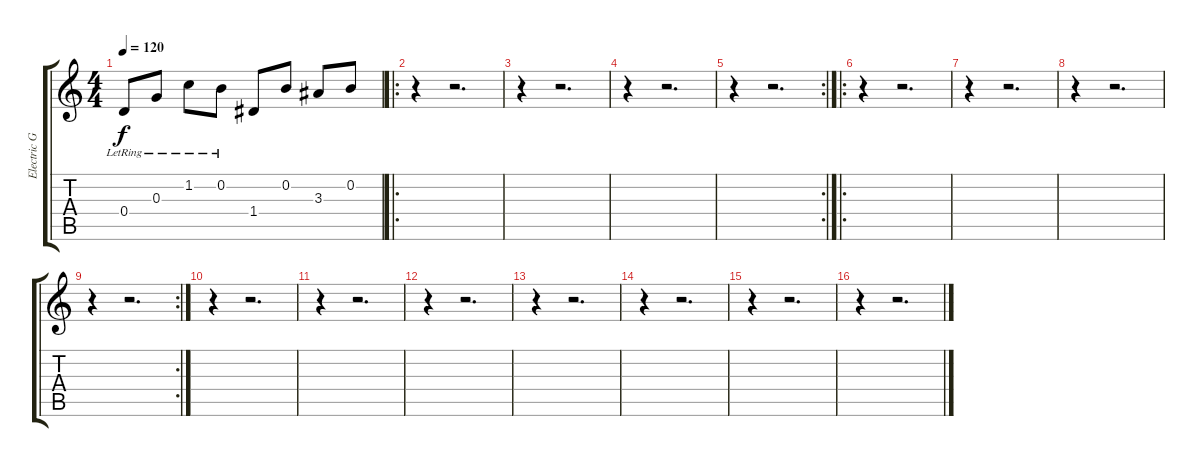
\track ("Electric Guitar" "Electric G") {instrument electricguitarclean}
\staff {score tabs}
\tuning (E4 B3 G3 D3 A2 E2) {hide}
\ts (4 4)
\tempo 120
\clef g2
\ks c
0.4{lr}.8{dy f} 0.3{lr}.8 1.2{lr}.8 0.2{lr}.8 1.4.8 0.2.8 3.3.8 0.2.8 |
\ro
r.4 r.2{d} |
r.4 r.2{d} |
r.4 r.2{d} |
\rc 2
r.4 r.2{d} |
\ro
r.4 r.2{d} |
r.4 r.2{d} |
r.4 r.2{d} |
\rc 2
r.4 r.2{d} |
r.4 r.2{d} |
r.4 r.2{d} |
r.4 r.2{d} |
r.4 r.2{d} |
r.4 r.2{d} |
r.4 r.2{d} |
r.4 r.2{d}
